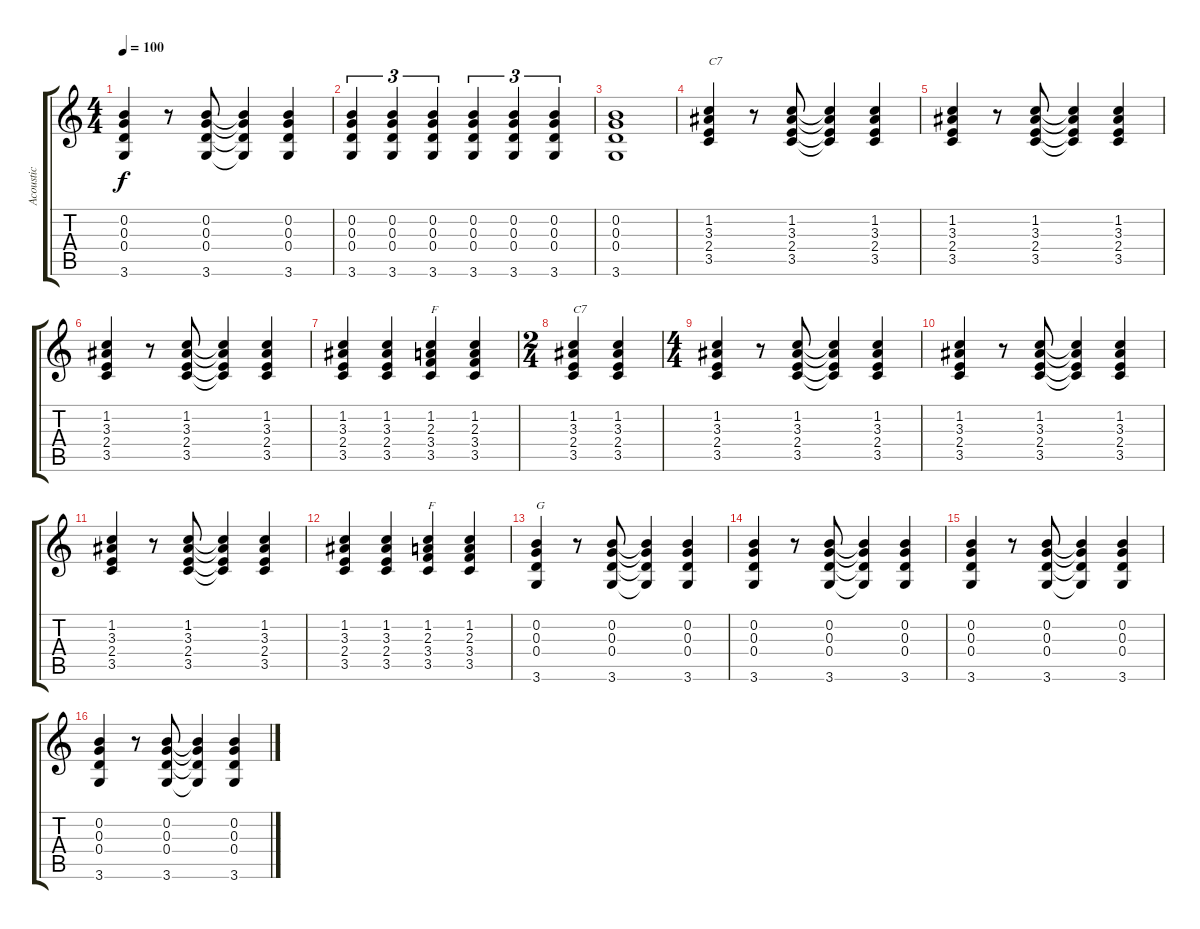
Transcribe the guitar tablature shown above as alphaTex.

\track ("Acoustic" "Acoustic") {instrument acousticguitarsteel}
\staff {score tabs}
\tuning (E4 B3 G3 D3 A2 E2) {hide}
\ts (4 4)
\tempo 100
\clef g2
\ks c
(0.2 0.3 0.4 3.6).4{dy f} r.8 (0.2 0.3 0.4 3.6).8 (0.2{t} 0.3{t} 0.4{t} 3.6{t}).4 (0.2 0.3 0.4 3.6).4 |
(0.2 0.3 0.4 3.6).4{tu (3 2)} (0.2 0.3 0.4 3.6).4{tu (3 2)} (0.2 0.3 0.4 3.6).4{tu (3 2)} (0.2 0.3 0.4 3.6).4{tu (3 2)} (0.2 0.3 0.4 3.6).4{tu (3 2)} (0.2 0.3 0.4 3.6).4{tu (3 2)} |
(0.2 0.3 0.4 3.6).1 |
(1.2 3.3 2.4 3.5).4{txt "C7"} r.8 (1.2 3.3 2.4 3.5).8 (1.2{t} 3.3{t} 2.4{t} 3.5{t}).4 (1.2 3.3 2.4 3.5).4 |
(1.2 3.3 2.4 3.5).4 r.8 (1.2 3.3 2.4 3.5).8 (1.2{t} 3.3{t} 2.4{t} 3.5{t}).4 (1.2 3.3 2.4 3.5).4 |
(1.2 3.3 2.4 3.5).4 r.8 (1.2 3.3 2.4 3.5).8 (1.2{t} 3.3{t} 2.4{t} 3.5{t}).4 (1.2 3.3 2.4 3.5).4 |
(1.2 3.3 2.4 3.5).4 (1.2 3.3 2.4 3.5).4 (1.2 2.3 3.4 3.5).4{txt "F"} (1.2 2.3 3.4 3.5).4 |
\ts (2 4)
(1.2 3.3 2.4 3.5).4{txt "C7"} (1.2 3.3 2.4 3.5).4 |
\ts (4 4)
(1.2 3.3 2.4 3.5).4 r.8 (1.2 3.3 2.4 3.5).8 (1.2{t} 3.3{t} 2.4{t} 3.5{t}).4 (1.2 3.3 2.4 3.5).4 |
(1.2 3.3 2.4 3.5).4 r.8 (1.2 3.3 2.4 3.5).8 (1.2{t} 3.3{t} 2.4{t} 3.5{t}).4 (1.2 3.3 2.4 3.5).4 |
(1.2 3.3 2.4 3.5).4 r.8 (1.2 3.3 2.4 3.5).8 (1.2{t} 3.3{t} 2.4{t} 3.5{t}).4 (1.2 3.3 2.4 3.5).4 |
(1.2 3.3 2.4 3.5).4 (1.2 3.3 2.4 3.5).4 (1.2 2.3 3.4 3.5).4{txt "F"} (1.2 2.3 3.4 3.5).4 |
(0.2 0.3 0.4 3.6).4{txt "G"} r.8 (0.2 0.3 0.4 3.6).8 (0.2{t} 0.3{t} 0.4{t} 3.6{t}).4 (0.2 0.3 0.4 3.6).4 |
(0.2 0.3 0.4 3.6).4 r.8 (0.2 0.3 0.4 3.6).8 (0.2{t} 0.3{t} 0.4{t} 3.6{t}).4 (0.2 0.3 0.4 3.6).4 |
(0.2 0.3 0.4 3.6).4 r.8 (0.2 0.3 0.4 3.6).8 (0.2{t} 0.3{t} 0.4{t} 3.6{t}).4 (0.2 0.3 0.4 3.6).4 |
(0.2 0.3 0.4 3.6).4 r.8 (0.2 0.3 0.4 3.6).8 (0.2{t} 0.3{t} 0.4{t} 3.6{t}).4 (0.2 0.3 0.4 3.6).4
